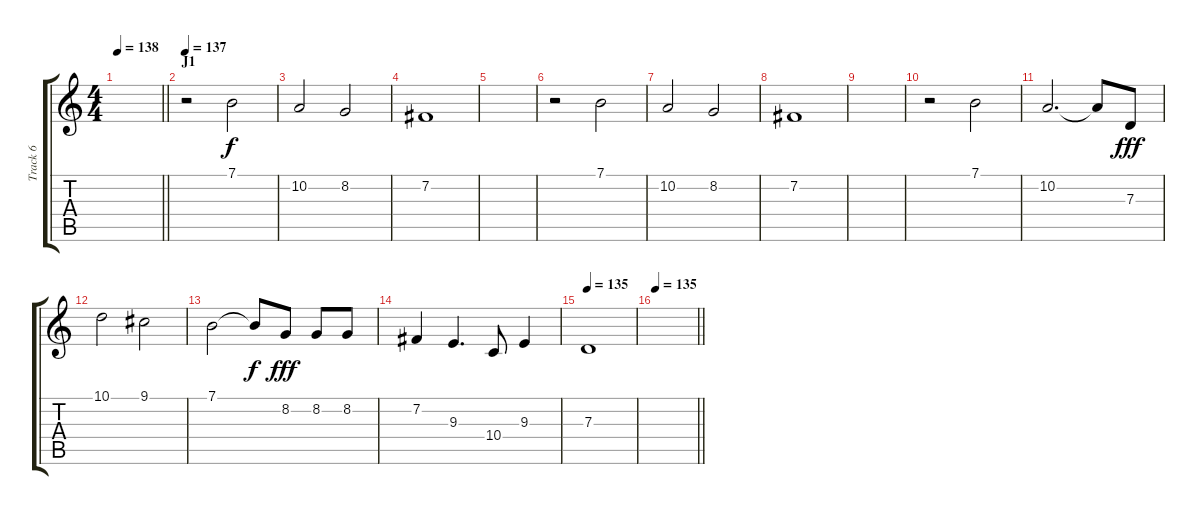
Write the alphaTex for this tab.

\track ("Track 6" "Track 6") {instrument stringensemble1}
\staff {score tabs}
\tuning (E4 B3 G3 D3 A2 E2) {hide}
\ts (4 4)
\tempo 138
\clef g2
\barLineRight lightlight
\ks c
|
\section ("" "J1")
\tempo 137
r.2 7.1.2 |
10.2.2 8.2.2 |
7.2.1 |
|
r.2 7.1.2 |
10.2.2 8.2.2 |
7.2.1 |
|
r.2 7.1.2 |
10.2.2{d} 10.2{t}.8{dy f} 7.3.8{dy fff} |
10.1.2 9.1.2 |
7.1.2 7.1{t}.8{dy f} 8.2.8{dy fff} 8.2.8 8.2.8 |
7.2.4 9.3.4{d} 10.4.8 9.3.4 |
\tempo 135
7.3.1 |
\tempo 135
\barLineRight lightlight
